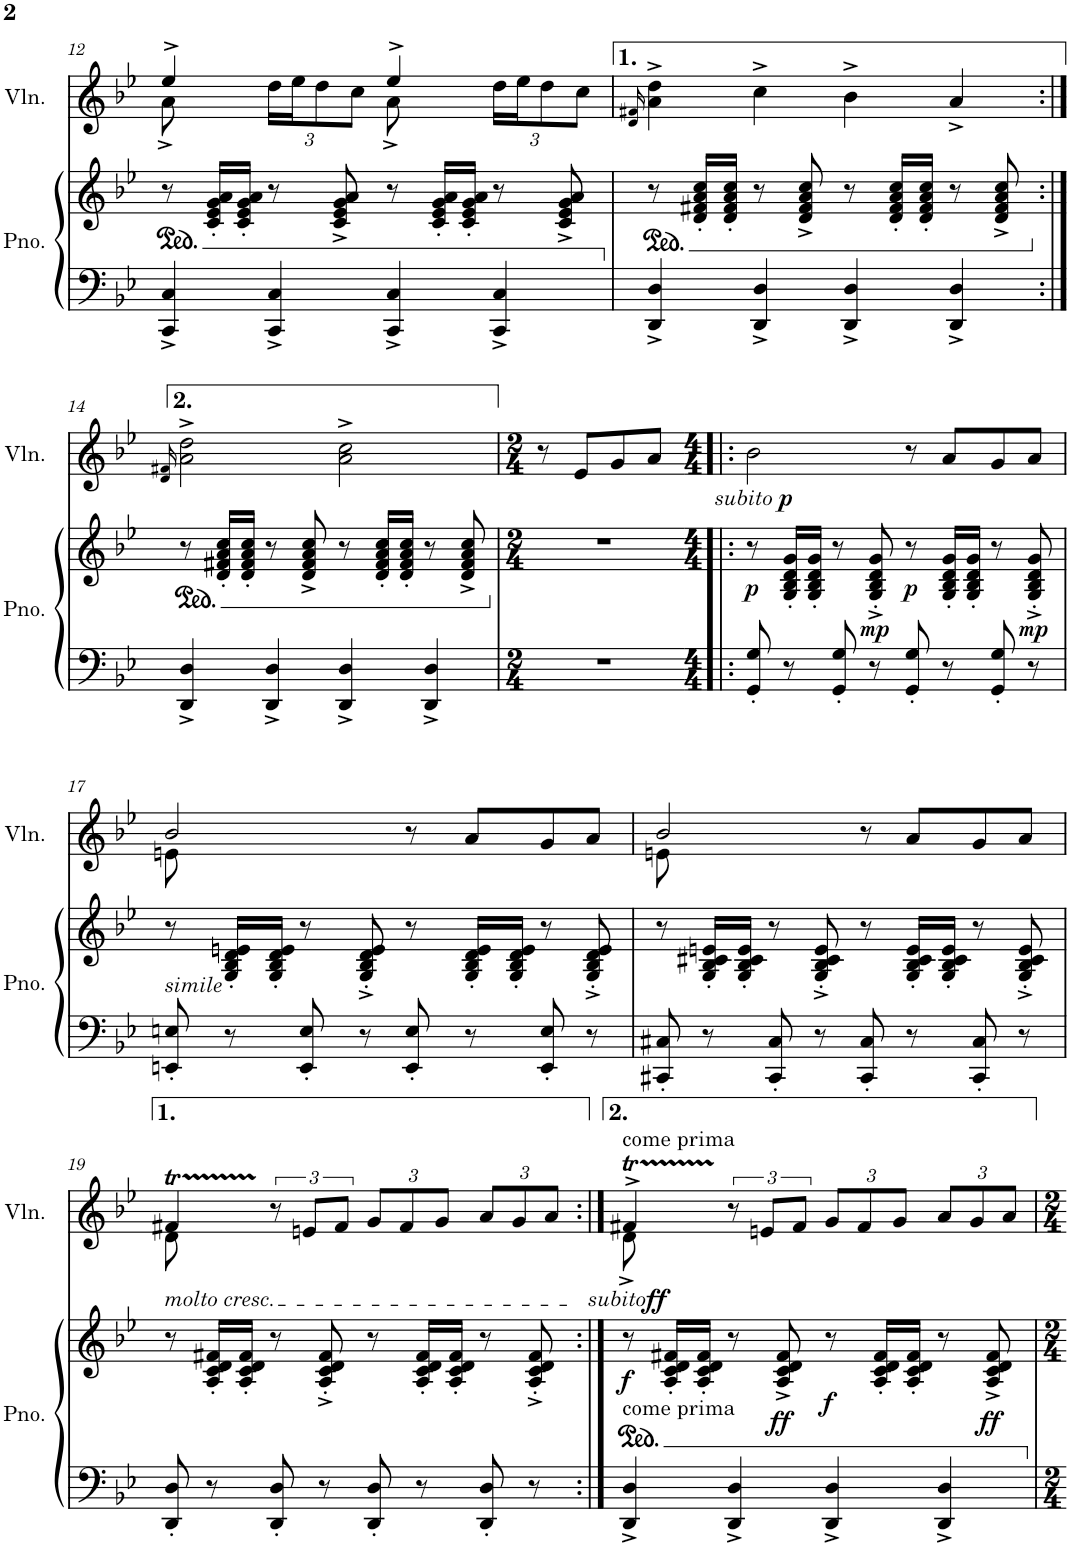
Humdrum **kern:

**kern	**kern	**dynam	**kern	**dynam
*part2	*part2	*part2	*part1	*part1
*staff3	*staff2	*staff2/3	*staff1	*staff1
*I"Piano	*	*	*I"Violin	*
*I'Pno.	*	*	*I'Vln.	*
!!LO:PB:g=z
*clefF4	*clefG2	*	*clefG2	*
*k[b-e-]	*k[b-e-]	*	*k[b-e-]	*
*M4/4	*M4/4	*	*M4/4	*
=12	=12	=12	=12	=12
*	*	*	*^	*
4CC/^ 4C/^	8r	.	4ee-^/	8a^\	.
.	16c/' 16e-/' 16g/' 16a/'LL	.	.	4.ryy	.
.	16c/' 16e-/' 16g/' 16a/'JJ	.	.	.	.
*	*	*	*Xbrackettup	*	*
4CC/^ 4C/^	8r	.	24dd^\LL	.	.
.	.	.	24ee-^\J	.	.
.	.	.	12dd^\	.	.
.	8c/^ 8e-/^ 8g/^ 8a/^	.	.	.	.
.	.	.	12cc^\J	.	.
4CC/^ 4C/^	8r	.	4ee-^/	8a^\	.
.	16c/' 16e-/' 16g/' 16a/'LL	.	.	4.ryy	.
.	16c/' 16e-/' 16g/' 16a/'JJ	.	.	.	.
4CC/^ 4C/^	8r	.	24dd^\LL	.	.
.	.	.	24ee-^\J	.	.
.	.	.	12dd^\	.	.
.	8c/^ 8e-/^ 8g/^ 8a/^	.	.	.	.
.	.	.	12cc^\J	.	.
*	*	*	*v	*v	*
=13	=13	=13	=13	=13
.	.	.	16qd/^ 16qf#X/^	.
*	*ped	*	*	*
4DD/^ 4D/^	8r	.	4a\^ 4dd\^	.
.	16d/' 16f#X/' 16a/' 16cc/'LL	.	.	.
.	16d/' 16f#/' 16a/' 16cc/'JJ	.	.	.
4DD/^ 4D/^	8r	.	4cc^\	.
.	8d/^ 8f#/^ 8a/^ 8cc/^	.	.	.
4DD/^ 4D/^	8r	.	4b-^\	.
.	16d/' 16f#/' 16a/' 16cc/'LL	.	.	.
.	16d/' 16f#/' 16a/' 16cc/'JJ	.	.	.
4DD/^ 4D/^	8r	.	4a^/	.
.	8d/^ 8f#/^ 8a/^ 8cc/^	.	.	.
!!LO:LB:g=z
=14:|!	=14:|!	=14:|!	=14:|!	=14:|!
.	.	.	16qd/^ 16qf#X/^	.
*	*Xped	*	*	*
*	*ped	*	*	*
4DD/^ 4D/^	8r	.	2a\^ 2dd\^	.
.	16d/' 16f#X/' 16a/' 16cc/'LL	.	.	.
.	16d/' 16f#/' 16a/' 16cc/'JJ	.	.	.
4DD/^ 4D/^	8r	.	.	.
.	8d/^ 8f#/^ 8a/^ 8cc/^	.	.	.
4DD/^ 4D/^	8r	.	2a\^ 2cc\^	.
.	16d/' 16f#/' 16a/' 16cc/'LL	.	.	.
.	16d/' 16f#/' 16a/' 16cc/'JJ	.	.	.
4DD/^ 4D/^	8r	.	.	.
.	8d/^ 8f#/^ 8a/^ 8cc/^	.	.	.
=15	=15	=15	=15	=15
*M2/4	*M2/4	*	*M2/4	*
*	*Xped	*	*	*
2r	2r	.	8r	.
.	.	.	8e-^/L	.
.	.	.	8g^/	.
.	.	.	8a^/J	.
=16!|:	=16!|:	=16!|:	=16!|:	=16!|:
*M4/4	*M4/4	*	*M4/4	*
!	!	!LO:DY:b	!	!LO:DY:b
!	!	!	!	!LO:DY:n=1:b
8GG/' 8G/'	8r	p	2b-\	other-dynamics p
8r	16G/' 16B-/' 16d/' 16g/'LL	.	.	.
.	16G/' 16B-/' 16d/' 16g/'JJ	.	.	.
8GG/' 8G/'	8r	.	.	.
!	!	!LO:DY:b	!	!
8r	8G/'^ 8B-/'^ 8d/'^ 8g/'^	mp	.	.
!	!	!LO:DY:b	!	!
8GG/' 8G/'	8r	p	8r	.
8r	16G/' 16B-/' 16d/' 16g/'LL	.	8a/L	.
.	16G/' 16B-/' 16d/' 16g/'JJ	.	.	.
8GG/' 8G/'	8r	.	8g/	.
!	!	!LO:DY:b	!	!
8r	8G/'^ 8B-/'^ 8d/'^ 8g/'^	mp	8a/J	.
!!LO:LB:g=z
=17	=17	=17	=17	=17
*	*	*	*^	*
!	!LO:TX:b:i:t=simile	!	!	!	!
8EEn/' 8En/'	8r	.	2b-/	8en\	.
8r	16G/' 16B-/' 16d/' 16en/'LL	.	.	2..ryy	.
.	16G/' 16B-/' 16d/' 16e/'JJ	.	.	.	.
8EE/' 8E/'	8r	.	.	.	.
8r	8G/'^ 8B-/'^ 8d/'^ 8e/'^	.	.	.	.
8EE/' 8E/'	8r	.	8r	.	.
8r	16G/' 16B-/' 16d/' 16e/'LL	.	8a/L	.	.
.	16G/' 16B-/' 16d/' 16e/'JJ	.	.	.	.
8EE/' 8E/'	8r	.	8g/	.	.
8r	8G/'^ 8B-/'^ 8d/'^ 8e/'^	.	8a/J	.	.
=18	=18	=18	=18	=18	=18
8CC#X/' 8C#X/'	8r	.	2b-/	8en\	.
8r	16G/' 16B-/' 16c#X/' 16en/'LL	.	.	2..ryy	.
.	16G/' 16B-/' 16c#/' 16e/'JJ	.	.	.	.
8CC#/' 8C#/'	8r	.	.	.	.
8r	8G/'^ 8B-/'^ 8c#/'^ 8e/'^	.	.	.	.
8CC#/' 8C#/'	8r	.	8r	.	.
8r	16G/' 16B-/' 16c#/' 16e/'LL	.	8a/L	.	.
.	16G/' 16B-/' 16c#/' 16e/'JJ	.	.	.	.
8CC#/' 8C#/'	8r	.	8g/	.	.
8r	8G/'^ 8B-/'^ 8c#/'^ 8e/'^	.	8a/J	.	.
!!LO:LB:g=z	!!
=19	=19	=19	=19	=19	=19
!	!	!	!LO:TX:b:i:t=molto cresc.	!	!
8DD/' 8D/'	8r	.	4f#Xt/	8d\	.
8r	16A/' 16c/' 16d/' 16f#X/'LL	.	.	2..ryy	.
.	16A/' 16c/' 16d/' 16f#/'JJ	.	.	.	.
*	*	*	*brackettup	*	*
8DD/' 8D/'	8r	.	12r	.	.
.	.	.	12en/L	.	.
8r	8A/'^ 8c/'^ 8d/'^ 8f#/'^	.	.	.	.
.	.	.	12f#/J	.	.
*	*	*	*Xbrackettup	*	*
8DD/' 8D/'	8r	.	12g/L	.	.
.	.	.	12f#/	.	.
8r	16A/' 16c/' 16d/' 16f#/'LL	.	.	.	.
.	.	.	12g/J	.	.
.	16A/' 16c/' 16d/' 16f#/'JJ	.	.	.	.
8DD/' 8D/'	8r	.	12a/L	.	.
.	.	.	12g/	.	.
8r	8A/'^ 8c/'^ 8d/'^ 8f#/'^	.	.	.	.
.	.	.	12a/J	.	.
=20:|!	=20:|!	=20:|!	=20:|!	=20:|!	=20:|!
!	!	!	!LO:TX:a:t=come prima	!	!
!	!LO:TX:b:t=come prima	!	!	!	!
!	!	!LO:DY:b	!	!	!LO:DY:b
!	!	!	!	!	!LO:DY:n=1:b
4DD/^ 4D/^	8r	f	4f#Xt^/	8d^\	other-dynamics ff
.	16A/' 16c/' 16d/' 16f#X/'LL	.	.	2..ryy	.
.	16A/' 16c/' 16d/' 16f#/'JJ	.	.	.	.
*	*	*	*brackettup	*	*
4DD/^ 4D/^	8r	.	12r	.	.
.	.	.	12en^/L	.	.
!	!	!LO:DY:b	!	!	!
.	8A/^ 8c/^ 8d/^ 8f#/^	ff	.	.	.
.	.	.	12f#^/J	.	.
*	*	*	*Xbrackettup	*	*
!	!	!LO:DY:b	!	!	!
4DD/^ 4D/^	8r	f	12g^/L	.	.
.	.	.	12f#^/	.	.
.	16A/' 16c/' 16d/' 16f#/'LL	.	.	.	.
.	.	.	12g^/J	.	.
.	16A/' 16c/' 16d/' 16f#/'JJ	.	.	.	.
4DD/^ 4D/^	8r	.	12a^/L	.	.
.	.	.	12g^/	.	.
!	!	!LO:DY:b	!	!	!
.	8A/^ 8c/^ 8d/^ 8f#/^	ff	.	.	.
.	.	.	12a^/J	.	.
*	*	*	*v	*v	*
=	=	=	=	=
*-	*-	*-	*-	*-
